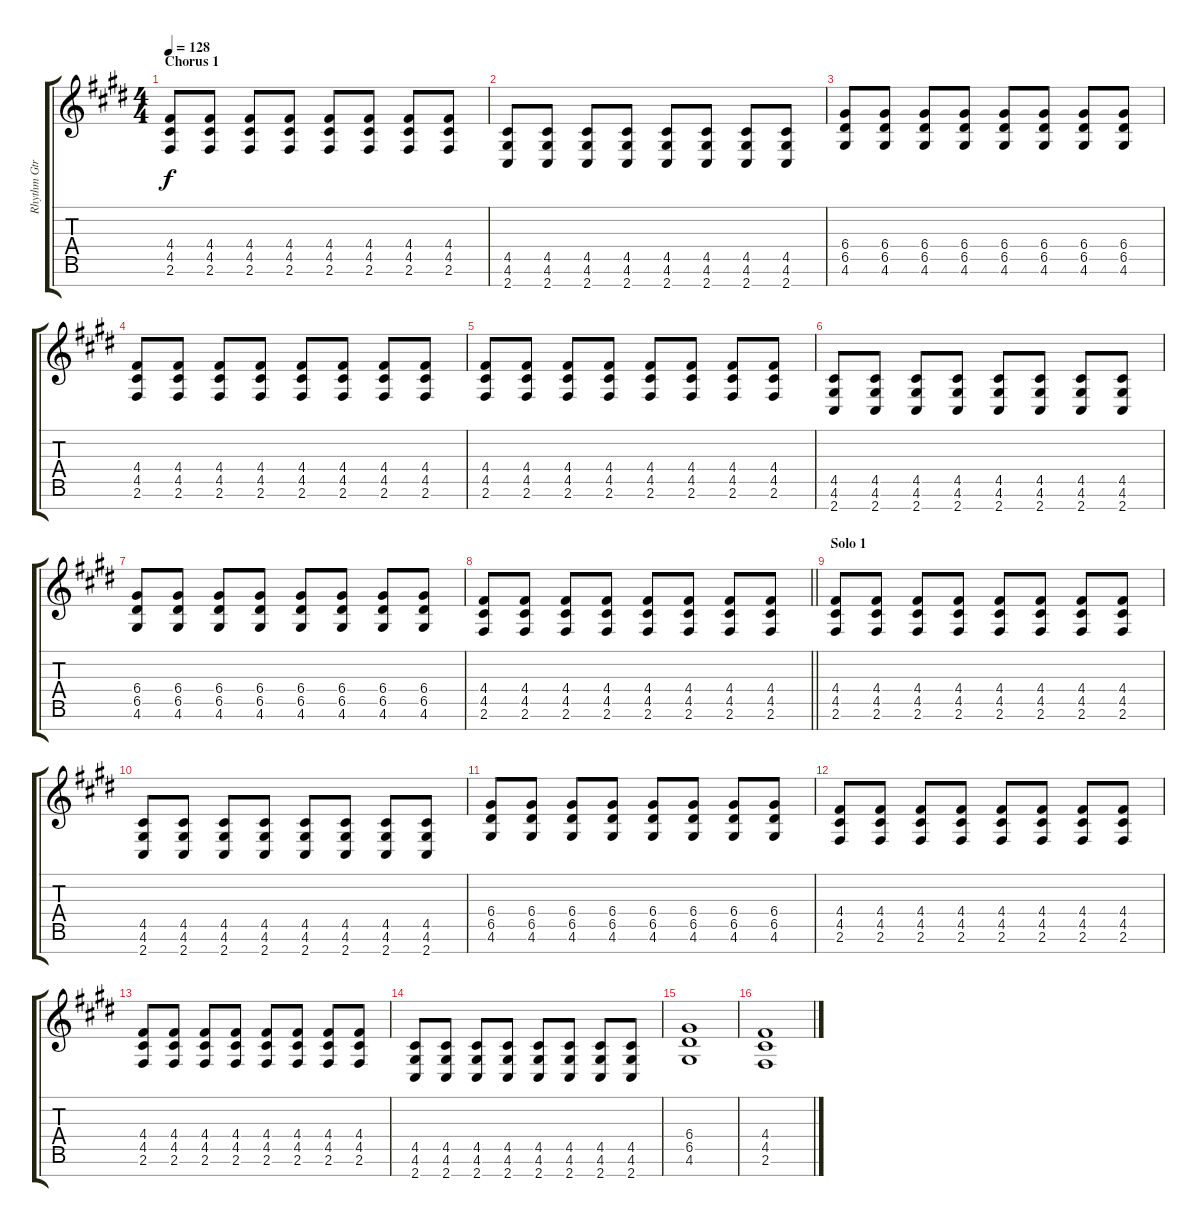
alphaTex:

\track ("Rhythm Gtr" "Rhythm Gtr") {instrument distortionguitar}
\staff {score tabs}
\tuning (E4 B3 G3 D3 A2 E2 B1) {hide}
\ts (4 4)
\section ("" "Chorus 1")
\tempo 128
\clef g2
\ks c#minor
(4.4 4.5 2.6).8{dy f} (4.4 4.5 2.6).8 (4.4 4.5 2.6).8 (4.4 4.5 2.6).8 (4.4 4.5 2.6).8 (4.4 4.5 2.6).8 (4.4 4.5 2.6).8 (4.4 4.5 2.6).8 |
(4.5 4.6 2.7).8 (4.5 4.6 2.7).8 (4.5 4.6 2.7).8 (4.5 4.6 2.7).8 (4.5 4.6 2.7).8 (4.5 4.6 2.7).8 (4.5 4.6 2.7).8 (4.5 4.6 2.7).8 |
(6.4 6.5 4.6).8 (6.4 6.5 4.6).8 (6.4 6.5 4.6).8 (6.4 6.5 4.6).8 (6.4 6.5 4.6).8 (6.4 6.5 4.6).8 (6.4 6.5 4.6).8 (6.4 6.5 4.6).8 |
(4.4 4.5 2.6).8 (4.4 4.5 2.6).8 (4.4 4.5 2.6).8 (4.4 4.5 2.6).8 (4.4 4.5 2.6).8 (4.4 4.5 2.6).8 (4.4 4.5 2.6).8 (4.4 4.5 2.6).8 |
(4.4 4.5 2.6).8 (4.4 4.5 2.6).8 (4.4 4.5 2.6).8 (4.4 4.5 2.6).8 (4.4 4.5 2.6).8 (4.4 4.5 2.6).8 (4.4 4.5 2.6).8 (4.4 4.5 2.6).8 |
(4.5 4.6 2.7).8 (4.5 4.6 2.7).8 (4.5 4.6 2.7).8 (4.5 4.6 2.7).8 (4.5 4.6 2.7).8 (4.5 4.6 2.7).8 (4.5 4.6 2.7).8 (4.5 4.6 2.7).8 |
(6.4 6.5 4.6).8 (6.4 6.5 4.6).8 (6.4 6.5 4.6).8 (6.4 6.5 4.6).8 (6.4 6.5 4.6).8 (6.4 6.5 4.6).8 (6.4 6.5 4.6).8 (6.4 6.5 4.6).8 |
\barLineRight lightlight
(4.4 4.5 2.6).8 (4.4 4.5 2.6).8 (4.4 4.5 2.6).8 (4.4 4.5 2.6).8 (4.4 4.5 2.6).8 (4.4 4.5 2.6).8 (4.4 4.5 2.6).8 (4.4 4.5 2.6).8 |
\section ("" "Solo 1")
(4.4 4.5 2.6).8 (4.4 4.5 2.6).8 (4.4 4.5 2.6).8 (4.4 4.5 2.6).8 (4.4 4.5 2.6).8 (4.4 4.5 2.6).8 (4.4 4.5 2.6).8 (4.4 4.5 2.6).8 |
(4.5 4.6 2.7).8 (4.5 4.6 2.7).8 (4.5 4.6 2.7).8 (4.5 4.6 2.7).8 (4.5 4.6 2.7).8 (4.5 4.6 2.7).8 (4.5 4.6 2.7).8 (4.5 4.6 2.7).8 |
(6.4 6.5 4.6).8 (6.4 6.5 4.6).8 (6.4 6.5 4.6).8 (6.4 6.5 4.6).8 (6.4 6.5 4.6).8 (6.4 6.5 4.6).8 (6.4 6.5 4.6).8 (6.4 6.5 4.6).8 |
(4.4 4.5 2.6).8 (4.4 4.5 2.6).8 (4.4 4.5 2.6).8 (4.4 4.5 2.6).8 (4.4 4.5 2.6).8 (4.4 4.5 2.6).8 (4.4 4.5 2.6).8 (4.4 4.5 2.6).8 |
(4.4 4.5 2.6).8 (4.4 4.5 2.6).8 (4.4 4.5 2.6).8 (4.4 4.5 2.6).8 (4.4 4.5 2.6).8 (4.4 4.5 2.6).8 (4.4 4.5 2.6).8 (4.4 4.5 2.6).8 |
(4.5 4.6 2.7).8 (4.5 4.6 2.7).8 (4.5 4.6 2.7).8 (4.5 4.6 2.7).8 (4.5 4.6 2.7).8 (4.5 4.6 2.7).8 (4.5 4.6 2.7).8 (4.5 4.6 2.7).8 |
(6.4 6.5 4.6).1 |
(4.4 4.5 2.6).1
